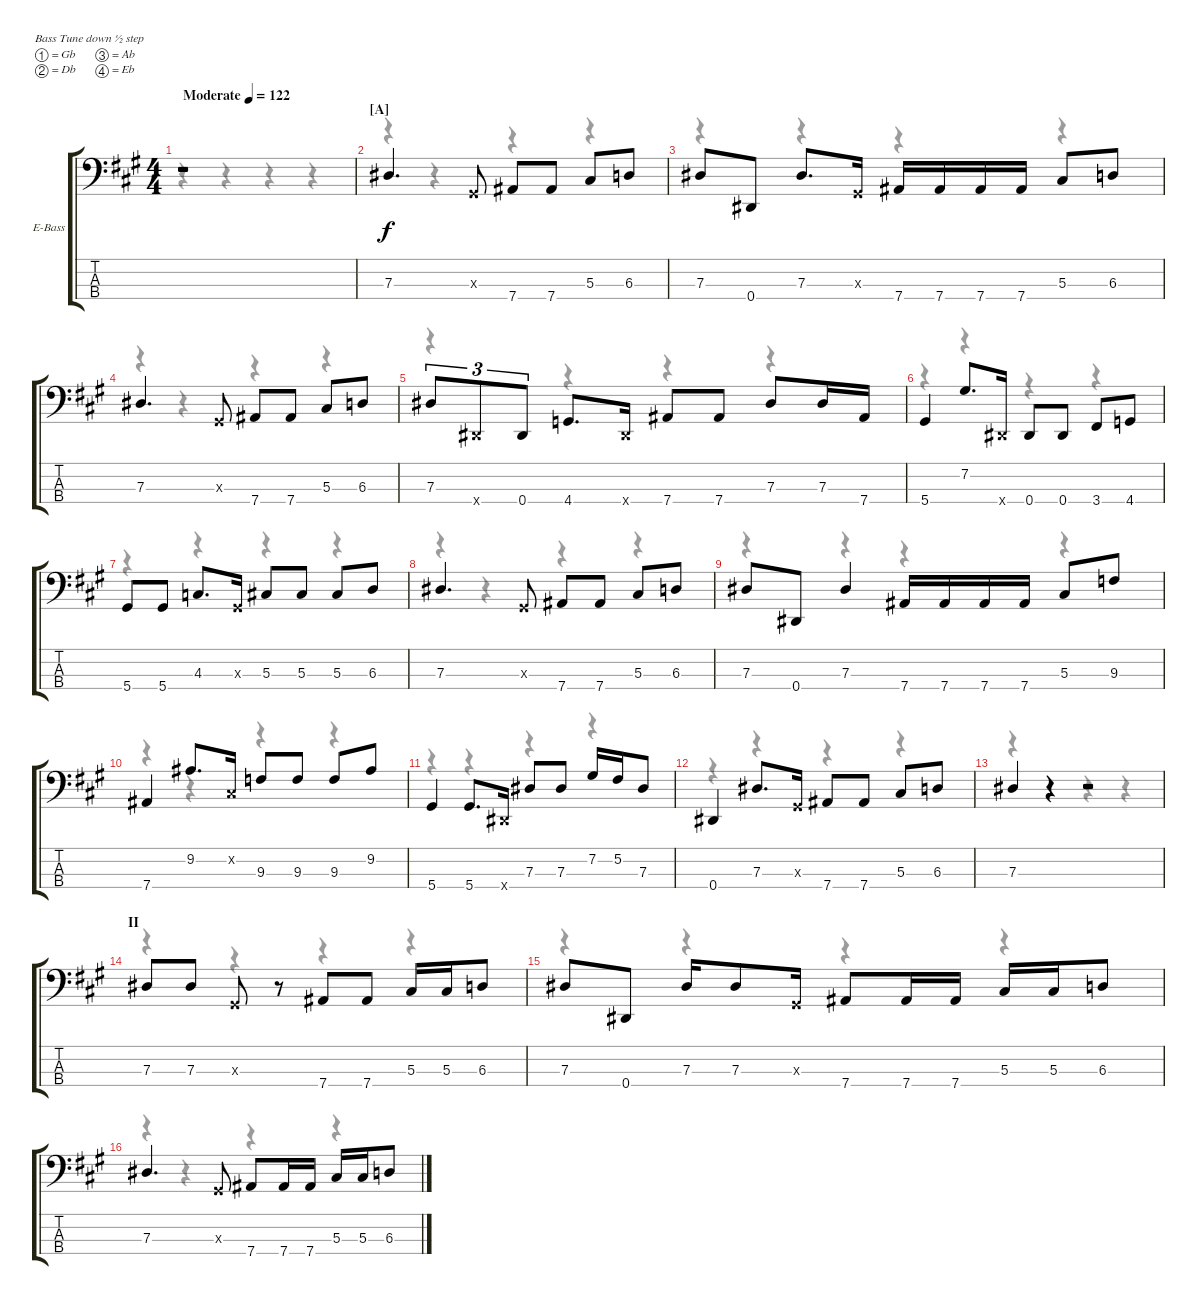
\bracketExtendMode groupsimilarinstruments
\firstSystemTrackNameOrientation horizontal
\otherSystemsTrackNameOrientation horizontal
\track ("Tommy Taylor - Bass" "E-Bass") {instrument electricbassfinger}
\staff {score tabs}
\tuning (Gb2 Db2 Ab1 Eb1)
\voice
\ts (4 4)
\beaming (8 2 2 2 2)
\tempo (122 "Moderate")
\clef f4
\ks a
r.1{dy f instrument electricbassfinger} |
\section ("A" "")
7.3.4{d} 0.3{x}.8 7.4.8 7.4.8 5.3.8 6.3.8 |
7.3.8 0.4.8 7.3.8{d} 0.3{x}.16 7.4.16 7.4.16 7.4.16 7.4.16 5.3.8 6.3.8 |
7.3.4{d} 0.3{x}.8 7.4.8 7.4.8 5.3.8 6.3.8 |
7.3.8{tu (3 2)} 0.4{x}.8{tu (3 2)} 0.4.8{tu (3 2)} 4.4.8{d} 0.4{x}.16 7.4.8 7.4.8 7.3.8 7.3.16 7.4.16 |
5.4.4 7.2.8{d} 0.4{x}.16 0.4.8 0.4.8 3.4.8 4.4.8 |
5.4.8 5.4.8 4.3.8{d} 0.3{x}.16 5.3.8 5.3.8 5.3.8 6.3.8 |
7.3.4{d} 0.3{x}.8 7.4.8 7.4.8 5.3.8 6.3.8 |
7.3.8 0.4.8 7.3.4 7.4.16 7.4.16 7.4.16 7.4.16 5.3.8 9.3.8 |
7.4.4 9.2.8{d} 0.2{x}.16 9.3.8 9.3.8 9.3.8 9.2.8 |
5.4.4 5.4.8{d} 0.4{x}.16 7.3.8 7.3.8 7.2.16 5.2.16 7.3.8 |
0.4.4 7.3.8{d} 0.3{x}.16 7.4.8 7.4.8 5.3.8 6.3.8 |
7.3.4 r.4 r.2 |
\section ("" "II")
7.3.8 7.3.8 0.3{x}.8 r.8 7.4.8 7.4.8 5.3.16 5.3.16 6.3.8 |
7.3.8 0.4.8 7.3.16 7.3.8 0.3{x}.16 7.4.8 7.4.16 7.4.16 5.3.16 5.3.16 6.3.8 |
7.3.4{d} 0.3{x}.8 7.4.8 7.4.16 7.4.16 5.3.16 5.3.16 6.3.8
\voice
\clef f4
\ottava regular
\simile none
\ks a
r.4{dy mf} r.4 r.4 r.4 |
r.4 r.4 r.4 r.4 |
r.4 r.4 r.4 r.4 |
r.4 r.4 r.4 r.4 |
r.4 r.4 r.4 r.4 |
r.4 r.4 r.4 r.4 |
r.4 r.4 r.4 r.4 |
r.4 r.4 r.4 r.4 |
r.4 r.4 r.4 r.4 |
r.4 r.4 r.4 r.4 |
r.4 r.4 r.4 r.4 |
r.4 r.4 r.4 r.4 |
r.4 r.4 r.4 r.4 |
r.4 r.4 r.4 r.4 |
r.4 r.4 r.4 r.4 |
r.4 r.4 r.4 r.4
